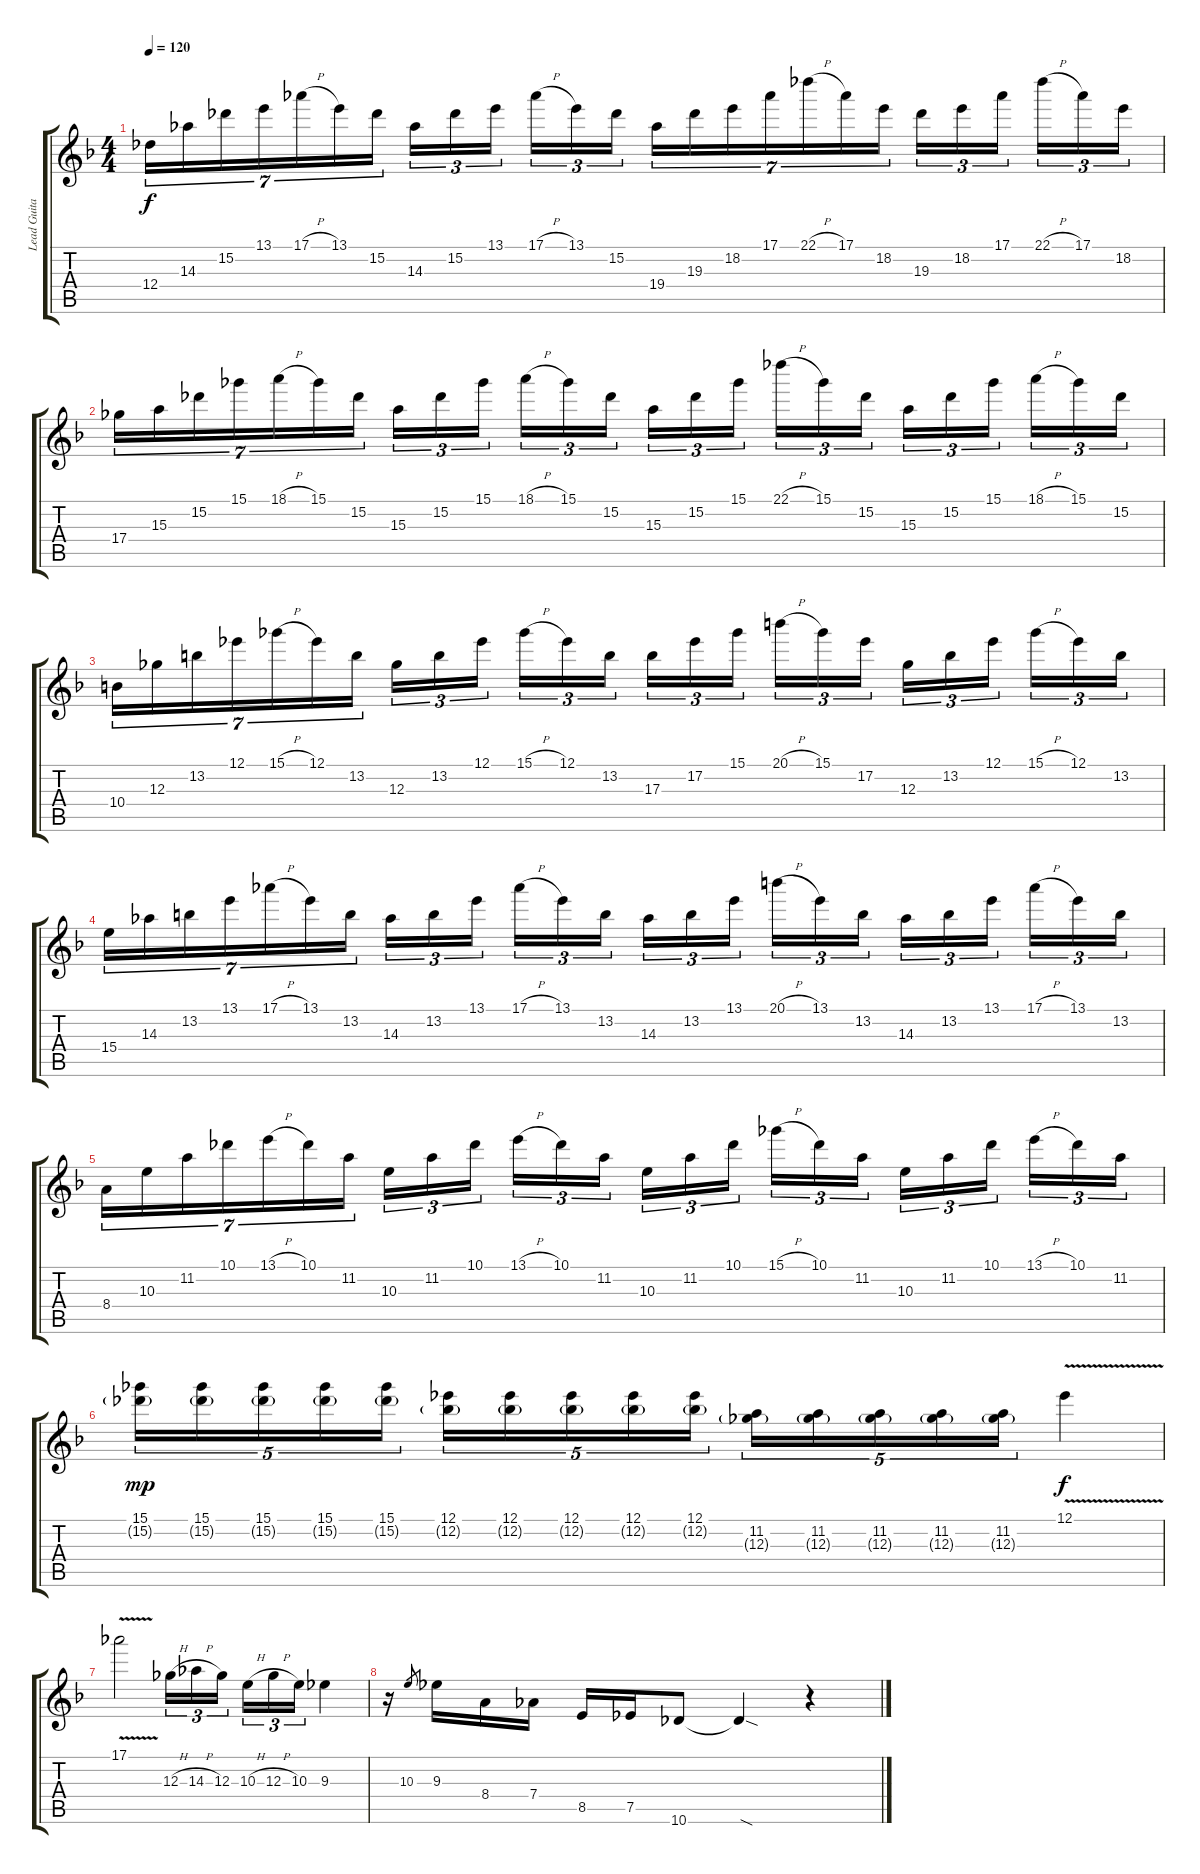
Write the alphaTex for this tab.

\track ("Lead Guitar" "Lead Guita") {instrument overdrivenguitar}
\staff {score tabs}
\tuning (Eb4 Bb3 Gb3 Db3 Ab2 Eb2) {hide}
\ts (4 4)
\tempo 120
\clef g2
\ks dminor
12.4.16{tu (7 4) dy f} 14.3.16{tu (7 4)} 15.2.16{tu (7 4)} 13.1.16{tu (7 4)} 17.1{h}.16{tu (7 4)} 13.1.16{tu (7 4)} 15.2.16{tu (7 4)} 14.3.16{tu (3 2)} 15.2.16{tu (3 2)} 13.1.16{tu (3 2) beam splitsecondary} 17.1{h}.16{tu (3 2)} 13.1.16{tu (3 2)} 15.2.16{tu (3 2)} 19.4.16{tu (7 4)} 19.3.16{tu (7 4)} 18.2.16{tu (7 4)} 17.1.16{tu (7 4)} 22.1{h}.16{tu (7 4)} 17.1.16{tu (7 4)} 18.2.16{tu (7 4)} 19.3.16{tu (3 2)} 18.2.16{tu (3 2)} 17.1.16{tu (3 2) beam splitsecondary} 22.1{h}.16{tu (3 2)} 17.1.16{tu (3 2)} 18.2.16{tu (3 2)} |
17.4.16{tu (7 4)} 15.3.16{tu (7 4)} 15.2.16{tu (7 4)} 15.1.16{tu (7 4)} 18.1{h}.16{tu (7 4)} 15.1.16{tu (7 4)} 15.2.16{tu (7 4)} 15.3.16{tu (3 2)} 15.2.16{tu (3 2)} 15.1.16{tu (3 2) beam splitsecondary} 18.1{h}.16{tu (3 2)} 15.1.16{tu (3 2)} 15.2.16{tu (3 2)} 15.3.16{tu (3 2)} 15.2.16{tu (3 2)} 15.1.16{tu (3 2) beam splitsecondary} 22.1{h}.16{tu (3 2)} 15.1.16{tu (3 2)} 15.2.16{tu (3 2)} 15.3.16{tu (3 2)} 15.2.16{tu (3 2)} 15.1.16{tu (3 2) beam splitsecondary} 18.1{h}.16{tu (3 2)} 15.1.16{tu (3 2)} 15.2.16{tu (3 2)} |
10.4.16{tu (7 4)} 12.3.16{tu (7 4)} 13.2.16{tu (7 4)} 12.1.16{tu (7 4)} 15.1{h}.16{tu (7 4)} 12.1.16{tu (7 4)} 13.2.16{tu (7 4)} 12.3.16{tu (3 2)} 13.2.16{tu (3 2)} 12.1.16{tu (3 2) beam splitsecondary} 15.1{h}.16{tu (3 2)} 12.1.16{tu (3 2)} 13.2.16{tu (3 2)} 17.3.16{tu (3 2)} 17.2.16{tu (3 2)} 15.1.16{tu (3 2) beam splitsecondary} 20.1{h}.16{tu (3 2)} 15.1.16{tu (3 2)} 17.2.16{tu (3 2)} 12.3.16{tu (3 2)} 13.2.16{tu (3 2)} 12.1.16{tu (3 2) beam splitsecondary} 15.1{h}.16{tu (3 2)} 12.1.16{tu (3 2)} 13.2.16{tu (3 2)} |
15.4.16{tu (7 4)} 14.3.16{tu (7 4)} 13.2.16{tu (7 4)} 13.1.16{tu (7 4)} 17.1{h}.16{tu (7 4)} 13.1.16{tu (7 4)} 13.2.16{tu (7 4)} 14.3.16{tu (3 2)} 13.2.16{tu (3 2)} 13.1.16{tu (3 2) beam splitsecondary} 17.1{h}.16{tu (3 2)} 13.1.16{tu (3 2)} 13.2.16{tu (3 2)} 14.3.16{tu (3 2)} 13.2.16{tu (3 2)} 13.1.16{tu (3 2) beam splitsecondary} 20.1{h}.16{tu (3 2)} 13.1.16{tu (3 2)} 13.2.16{tu (3 2)} 14.3.16{tu (3 2)} 13.2.16{tu (3 2)} 13.1.16{tu (3 2) beam splitsecondary} 17.1{h}.16{tu (3 2)} 13.1.16{tu (3 2)} 13.2.16{tu (3 2)} |
8.4.16{tu (7 4)} 10.3.16{tu (7 4)} 11.2.16{tu (7 4)} 10.1.16{tu (7 4)} 13.1{h}.16{tu (7 4)} 10.1.16{tu (7 4)} 11.2.16{tu (7 4)} 10.3.16{tu (3 2)} 11.2.16{tu (3 2)} 10.1.16{tu (3 2) beam splitsecondary} 13.1{h}.16{tu (3 2)} 10.1.16{tu (3 2)} 11.2.16{tu (3 2)} 10.3.16{tu (3 2)} 11.2.16{tu (3 2)} 10.1.16{tu (3 2) beam splitsecondary} 15.1{h}.16{tu (3 2)} 10.1.16{tu (3 2)} 11.2.16{tu (3 2)} 10.3.16{tu (3 2)} 11.2.16{tu (3 2)} 10.1.16{tu (3 2) beam splitsecondary} 13.1{h}.16{tu (3 2)} 10.1.16{tu (3 2)} 11.2.16{tu (3 2)} |
(15.1 15.2{g}).16{tu (5 4) dy mp} (15.1 15.2{g}).16{tu (5 4)} (15.1 15.2{g}).16{tu (5 4)} (15.1 15.2{g}).16{tu (5 4)} (15.1 15.2{g}).16{tu (5 4)} (12.1 12.2{g}).16{tu (5 4)} (12.1 12.2{g}).16{tu (5 4)} (12.1 12.2{g}).16{tu (5 4)} (12.1 12.2{g}).16{tu (5 4)} (12.1 12.2{g}).16{tu (5 4)} (11.2 12.3{g}).16{tu (5 4)} (11.2 12.3{g}).16{tu (5 4)} (11.2 12.3{g}).16{tu (5 4)} (11.2 12.3{g}).16{tu (5 4)} (11.2 12.3{g}).16{tu (5 4)} 12.1{v}.4{dy f} |
17.1{v}.2 12.3{h}.16{tu (3 2)} 14.3{h}.16{tu (3 2)} 12.3.16{tu (3 2) beam splitsecondary} 10.3{h}.16{tu (3 2)} 12.3{h}.16{tu (3 2)} 10.3.16{tu (3 2)} 9.3.4 |
r.16 10.3.8{gr} 9.3.16 8.4.16 7.4.16 8.5.16 7.5.16 10.6.8 10.6{sod t}.4 r.4
